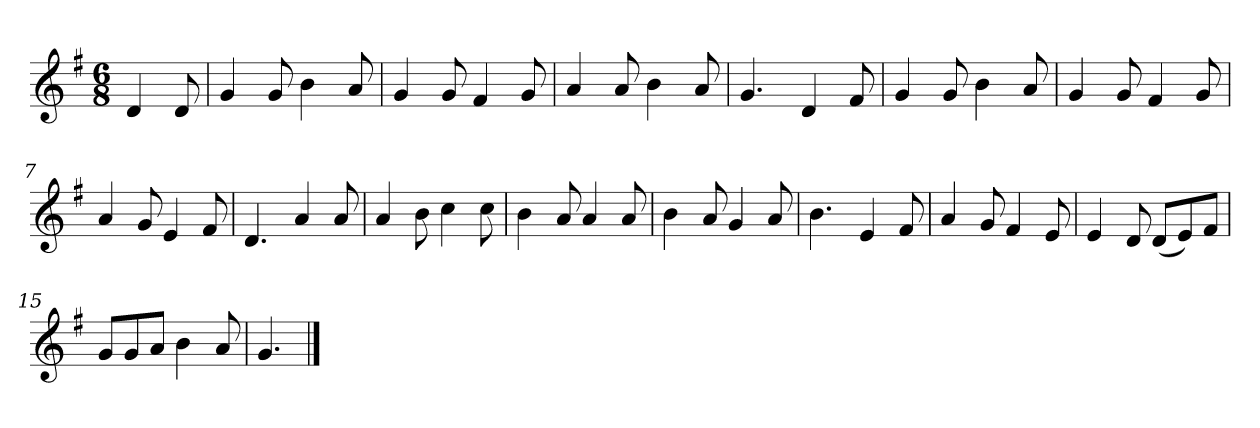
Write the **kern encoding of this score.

**kern
*part1
*staff1
*k[f#]
*M6/8
*MM120
=
4d
8d
=1
4g
8g
4b
8a
=2
4g
8g
4f#
8g
=3
4a
8a
4b
8a
=4
4.g
4d
8f#
=5
4g
8g
4b
8a
=6
4g
8g
4f#
8g
=7
4a
8g
4e
8f#
=8
4.d
4a
8a
=9
4a
8b
4cc
8cc
=10
4b
8a
4a
8a
=11
4b
8a
4g
8a
=12
4.b
4e
8f#
=13
4a
8g
4f#
8e
=14
4e
8d
(8dL
8e)
8f#J
=15
8gL
8g
8aJ
4b
8a
=16
4.g
==
*-
